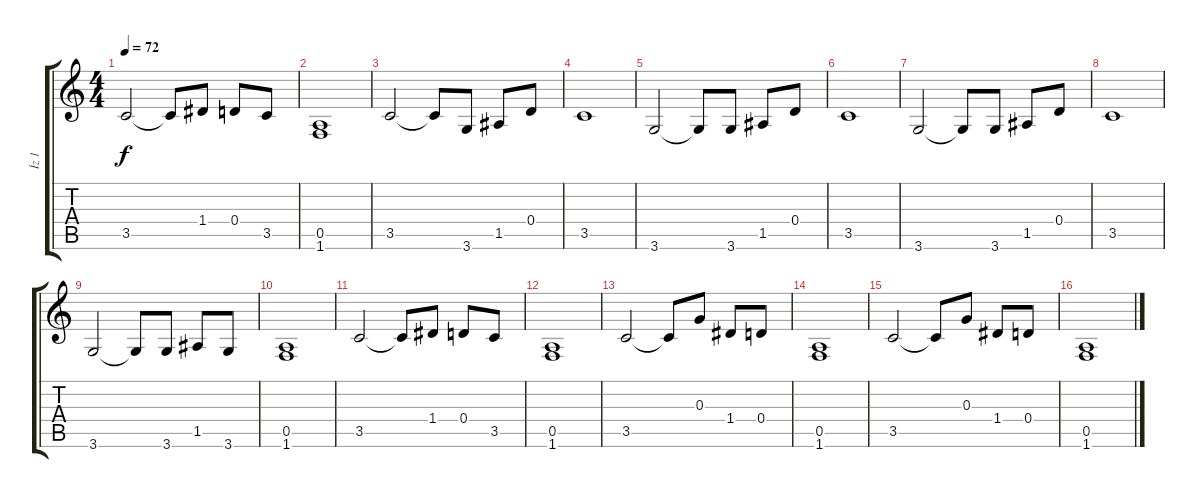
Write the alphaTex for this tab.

\track ("İz 1" "İz 1") {instrument electricguitarjazz}
\staff {score tabs}
\tuning (E4 B3 G3 D3 A2 E2) {hide}
\ts (4 4)
\tempo 72
\clef g2
\ks c
3.5.2{dy f} 3.5{t}.8 1.4.8 0.4.8 3.5.8 |
(0.5 1.6).1 |
3.5.2 3.5{t}.8 3.6.8 1.5.8 0.4.8 |
3.5.1 |
3.6.2 3.6{t}.8 3.6.8 1.5.8 0.4.8 |
3.5.1 |
3.6.2 3.6{t}.8 3.6.8 1.5.8 0.4.8 |
3.5.1 |
3.6.2 3.6{t}.8 3.6.8 1.5.8 3.6.8 |
(0.5 1.6).1 |
3.5.2 3.5{t}.8 1.4.8 0.4.8 3.5.8 |
(0.5 1.6).1 |
3.5.2 3.5{t}.8 0.3.8 1.4.8 0.4.8 |
(0.5 1.6).1 |
3.5.2 3.5{t}.8 0.3.8 1.4.8 0.4.8 |
(0.5 1.6).1
